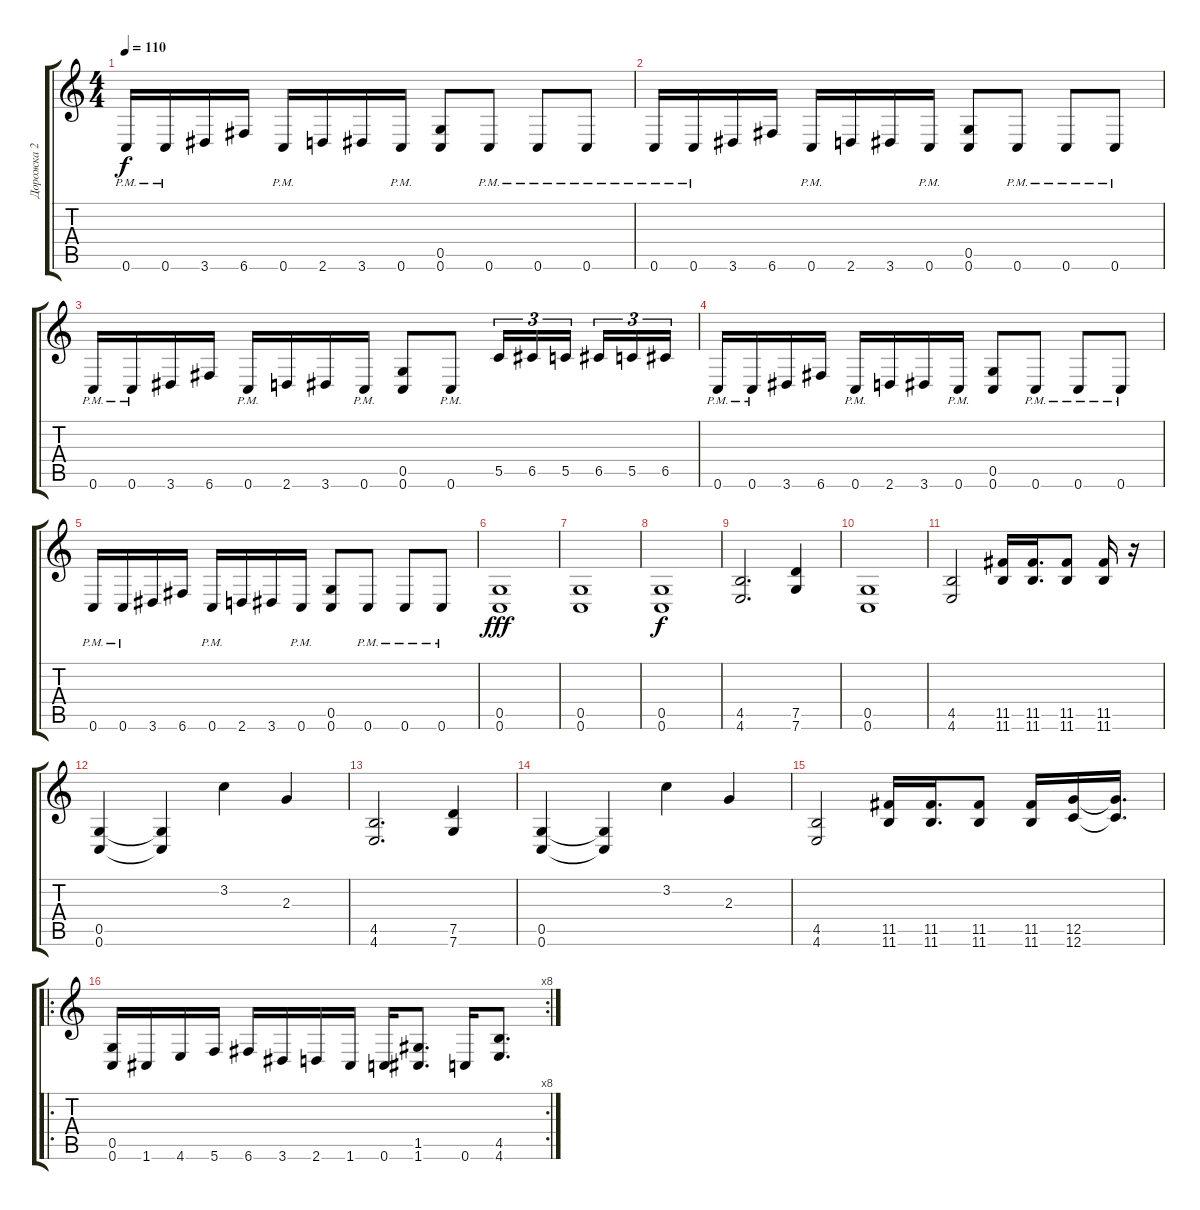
\track ("Дорожка 2" "Дорожка 2") {instrument overdrivenguitar}
\staff {score tabs}
\tuning (D4 A3 F3 C3 G2 C2) {hide}
\ts (4 4)
\tempo 110
\clef g2
\ks c
0.6{pm}.16{dy f} 0.6{pm}.16 3.6.16 6.6.16 0.6{pm}.16 2.6.16 3.6.16 0.6{pm}.16 (0.5 0.6).8 0.6{pm}.8 0.6{pm}.8 0.6{pm}.8 |
0.6{pm}.16 0.6{pm}.16 3.6.16 6.6.16 0.6{pm}.16 2.6.16 3.6.16 0.6{pm}.16 (0.5 0.6).8 0.6{pm}.8 0.6{pm}.8 0.6{pm}.8 |
0.6{pm}.16 0.6{pm}.16 3.6.16 6.6.16 0.6{pm}.16 2.6.16 3.6.16 0.6{pm}.16 (0.5 0.6).8 0.6{pm}.8 5.5.16{tu (3 2)} 6.5.16{tu (3 2)} 5.5.16{tu (3 2) beam splitsecondary} 6.5.16{tu (3 2)} 5.5.16{tu (3 2)} 6.5.16{tu (3 2)} |
0.6{pm}.16 0.6{pm}.16 3.6.16 6.6.16 0.6{pm}.16 2.6.16 3.6.16 0.6{pm}.16 (0.5 0.6).8 0.6{pm}.8 0.6{pm}.8 0.6{pm}.8 |
0.6{pm}.16 0.6{pm}.16 3.6.16 6.6.16 0.6{pm}.16 2.6.16 3.6.16 0.6{pm}.16 (0.5 0.6).8 0.6{pm}.8 0.6{pm}.8 0.6{pm}.8 |
(0.5 0.6).1{dy fff} |
(0.5 0.6).1 |
(0.5 0.6).1{dy f} |
(4.5 4.6).2{d} (7.5 7.6).4 |
(0.5 0.6).1 |
(4.5 4.6).2 (11.5 11.6).16 (11.5 11.6).16{d} (11.5 11.6).8 (11.5 11.6).16 r.16 |
(0.5 0.6).4 (0.5{t} 0.6{t}).4 3.2.4 2.3.4 |
(4.5 4.6).2{d} (7.5 7.6).4 |
(0.5 0.6).4 (0.5{t} 0.6{t}).4 3.2.4 2.3.4 |
(4.5 4.6).2 (11.5 11.6).16 (11.5 11.6).16{d} (11.5 11.6).8 (11.5 11.6).16 (12.5 12.6).16 (12.5{t} 12.6{t}).16{d} |
\ro
\rc 8
(0.5 0.6).16 1.6.16 4.6.16 5.6.16 6.6.16 3.6.16 2.6.16 1.6.16 0.6.16 (1.5 1.6).8{d} 0.6.16 (4.5 4.6).8{d}
